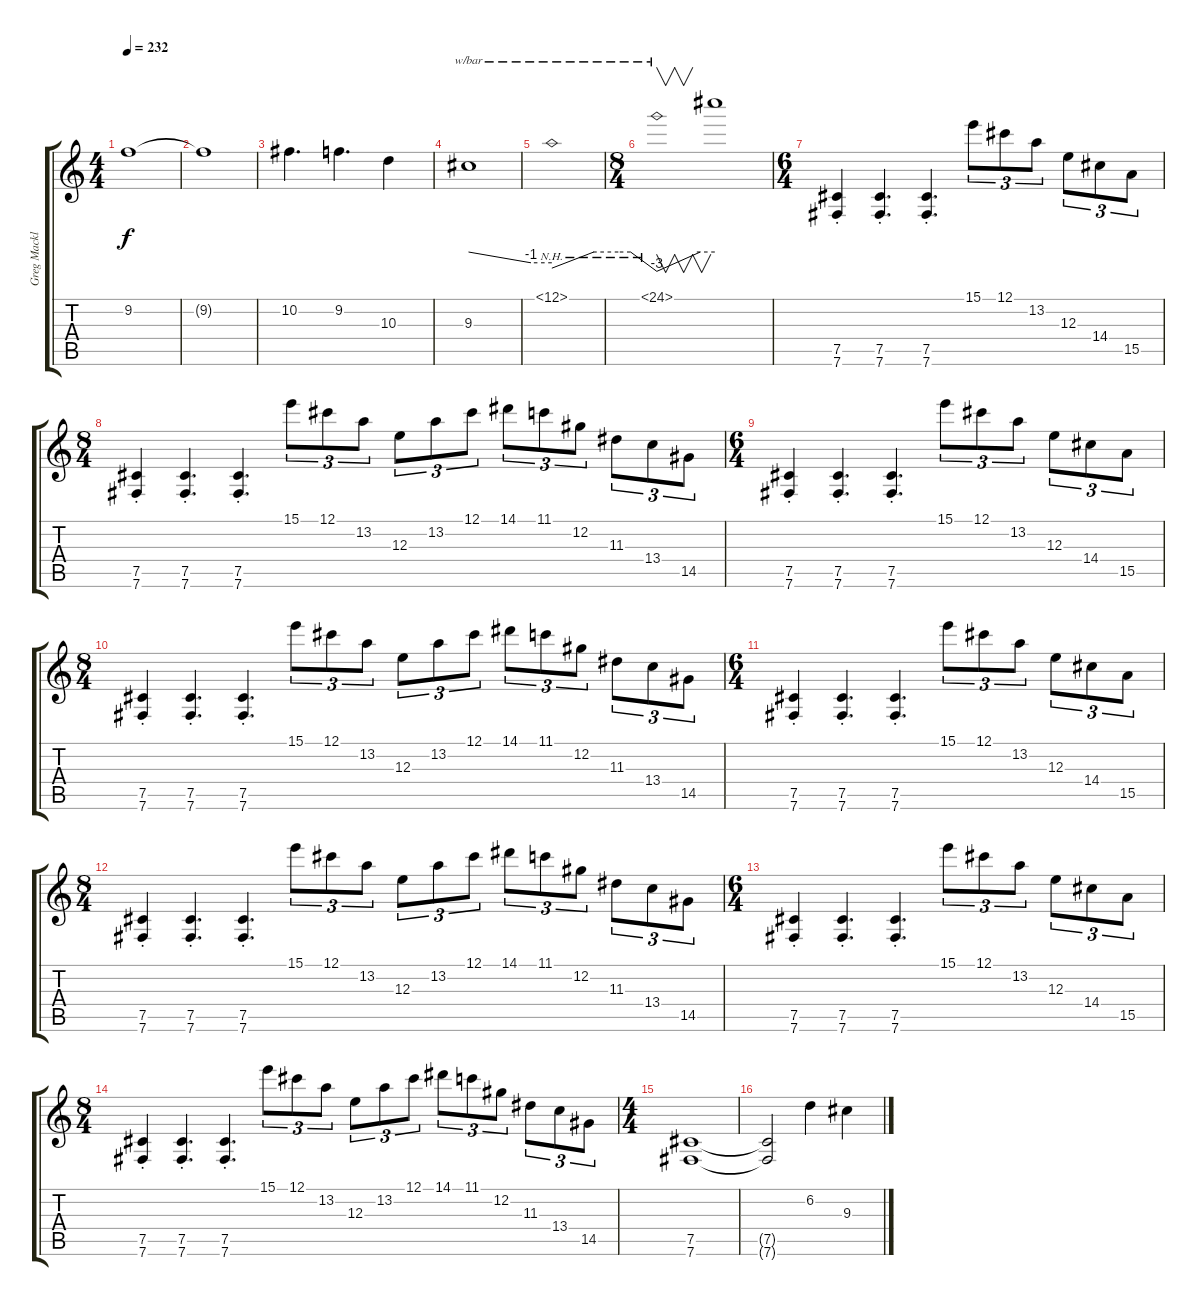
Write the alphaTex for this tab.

\track ("Greg Macklin" "Greg Mackl") {instrument distortionguitar}
\staff {score tabs}
\tuning (Db4 Ab3 E3 B2 Gb2 B1) {hide}
\ts (4 4)
\tempo 232
\clef g2
\ks c
9.2{t}.1{dy f} |
9.2{t}.1 |
10.2.4{d} 9.2.4{d} 10.3.4 |
9.3.1{tbe (custom default 0 0 45 -4 60 -4)} |
12.1{nh}.1{tbe (custom default 0 -8 24 0 38 0 45 0 60 -12)} |
\ts (8 4)
24.1{nh}.1{v tbe (custom default 0 -12 45 0 60 0)} 24.1{t}.1 |
\ts (6 4)
(7.5{st} 7.6{st}).4 (7.5{st} 7.6{st}).4{d} (7.5{st} 7.6{st}).4{d} 15.1.8{tu (3 2)} 12.1.8{tu (3 2)} 13.2.8{tu (3 2)} 12.3.8{tu (3 2)} 14.4.8{tu (3 2)} 15.5.8{tu (3 2)} |
\ts (8 4)
(7.5{st} 7.6{st}).4 (7.5{st} 7.6{st}).4{d} (7.5{st} 7.6{st}).4{d} 15.1.8{tu (3 2)} 12.1.8{tu (3 2)} 13.2.8{tu (3 2)} 12.3.8{tu (3 2)} 13.2.8{tu (3 2)} 12.1.8{tu (3 2)} 14.1.8{tu (3 2)} 11.1.8{tu (3 2)} 12.2.8{tu (3 2)} 11.3.8{tu (3 2)} 13.4.8{tu (3 2)} 14.5.8{tu (3 2)} |
\ts (6 4)
(7.5{st} 7.6{st}).4 (7.5{st} 7.6{st}).4{d} (7.5{st} 7.6{st}).4{d} 15.1.8{tu (3 2)} 12.1.8{tu (3 2)} 13.2.8{tu (3 2)} 12.3.8{tu (3 2)} 14.4.8{tu (3 2)} 15.5.8{tu (3 2)} |
\ts (8 4)
(7.5{st} 7.6{st}).4 (7.5{st} 7.6{st}).4{d} (7.5{st} 7.6{st}).4{d} 15.1.8{tu (3 2)} 12.1.8{tu (3 2)} 13.2.8{tu (3 2)} 12.3.8{tu (3 2)} 13.2.8{tu (3 2)} 12.1.8{tu (3 2)} 14.1.8{tu (3 2)} 11.1.8{tu (3 2)} 12.2.8{tu (3 2)} 11.3.8{tu (3 2)} 13.4.8{tu (3 2)} 14.5.8{tu (3 2)} |
\ts (6 4)
(7.5{st} 7.6{st}).4 (7.5{st} 7.6{st}).4{d} (7.5{st} 7.6{st}).4{d} 15.1.8{tu (3 2)} 12.1.8{tu (3 2)} 13.2.8{tu (3 2)} 12.3.8{tu (3 2)} 14.4.8{tu (3 2)} 15.5.8{tu (3 2)} |
\ts (8 4)
(7.5{st} 7.6{st}).4 (7.5{st} 7.6{st}).4{d} (7.5{st} 7.6{st}).4{d} 15.1.8{tu (3 2)} 12.1.8{tu (3 2)} 13.2.8{tu (3 2)} 12.3.8{tu (3 2)} 13.2.8{tu (3 2)} 12.1.8{tu (3 2)} 14.1.8{tu (3 2)} 11.1.8{tu (3 2)} 12.2.8{tu (3 2)} 11.3.8{tu (3 2)} 13.4.8{tu (3 2)} 14.5.8{tu (3 2)} |
\ts (6 4)
(7.5{st} 7.6{st}).4 (7.5{st} 7.6{st}).4{d} (7.5{st} 7.6{st}).4{d} 15.1.8{tu (3 2)} 12.1.8{tu (3 2)} 13.2.8{tu (3 2)} 12.3.8{tu (3 2)} 14.4.8{tu (3 2)} 15.5.8{tu (3 2)} |
\ts (8 4)
(7.5{st} 7.6{st}).4 (7.5{st} 7.6{st}).4{d} (7.5{st} 7.6{st}).4{d} 15.1.8{tu (3 2)} 12.1.8{tu (3 2)} 13.2.8{tu (3 2)} 12.3.8{tu (3 2)} 13.2.8{tu (3 2)} 12.1.8{tu (3 2)} 14.1.8{tu (3 2)} 11.1.8{tu (3 2)} 12.2.8{tu (3 2)} 11.3.8{tu (3 2)} 13.4.8{tu (3 2)} 14.5.8{tu (3 2)} |
\ts (4 4)
(7.5 7.6).1 |
(7.5{t} 7.6{t}).2 6.2.4 9.3.4
